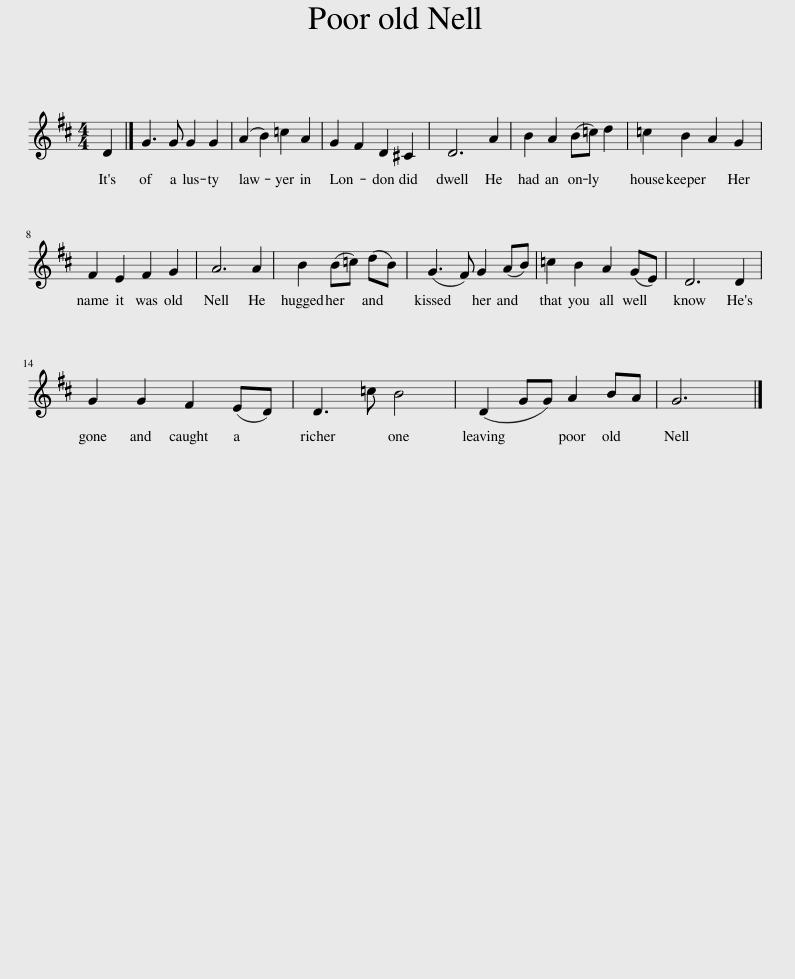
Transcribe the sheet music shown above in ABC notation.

X:1
L:1/8
M:4/4
I:linebreak $
K:D
V:1 treble
V:1
 D2 |] G3 G G2 G2 | (A2 B2) =c2 A2 | G2 F2 D2 ^C2 | D6 A2 | %5
 B2 A2 (B=c) d2 | =c2 B2 A2 G2 |$ F2 E2 F2 G2 | A6 A2 | B2 (B=c) (dB) | %10
 (G3 F) G2 (AB) | =c2 B2 A2 (GE) | D6 D2 |$ G2 G2 F2 (ED) | D3 =c B4 | %15
 (D2 GG) A2 BA | G6 |] %17
